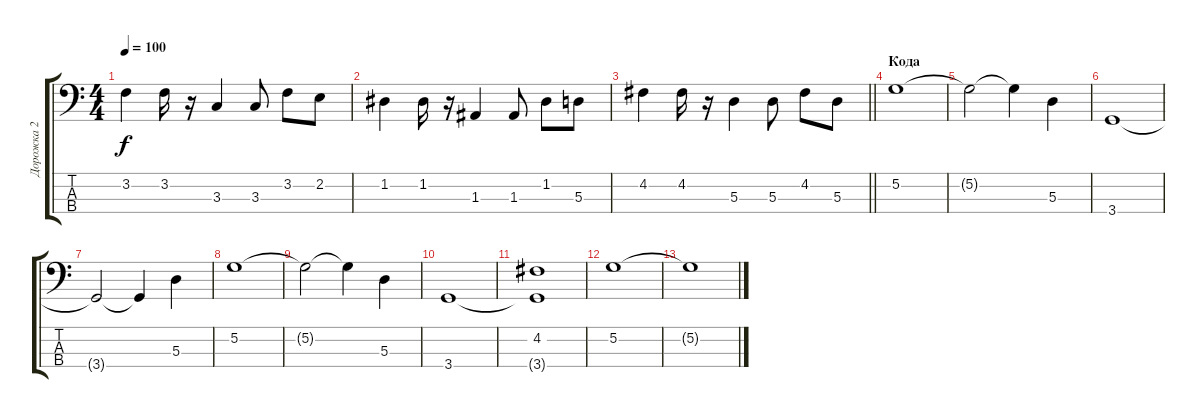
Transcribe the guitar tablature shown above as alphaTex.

\track ("Дорожка 2" "Дорожка 2") {instrument electricbassfinger}
\staff {score tabs}
\tuning (G2 D2 A1 E1) {hide}
\ts (4 4)
\tempo 100
\clef f4
\ks c
3.2.4{dy f} 3.2.16 r.16 3.3.4 3.3.8 3.2.8 2.2.8 |
1.2.4 1.2.16 r.16 1.3.4 1.3.8 1.2.8 5.3.8 |
\barLineRight lightlight
4.2.4 4.2.16 r.16 5.3.4 5.3.8 4.2.8 5.3.8 |
\section ("" "Кода")
5.2.1 |
5.2{t}.2 5.2{t}.4 5.3.4 |
3.4.1 |
3.4{t}.2 3.4{t}.4 5.3.4 |
5.2.1 |
5.2{t}.2 5.2{t}.4 5.3.4 |
3.4.1 |
(4.2 3.4{t}).1 |
5.2.1 |
5.2{t}.1
